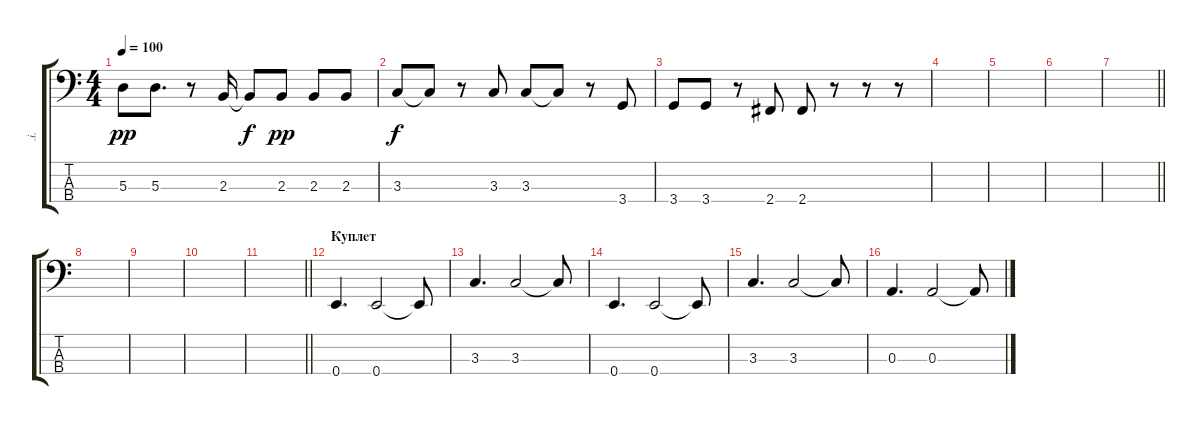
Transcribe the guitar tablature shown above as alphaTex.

\track (".i." ".i.") {instrument electricbassfinger}
\staff {score tabs}
\tuning (G2 D2 A1 E1) {hide}
\ts (4 4)
\tempo 100
\clef f4
\ks c
5.3.8{dy pp} 5.3.8{d} r.8 2.3.16 2.3{t}.8{dy f} 2.3.8{dy pp} 2.3.8 2.3.8 |
3.3.8{dy f} 3.3{t}.8 r.8 3.3.8 3.3.8 3.3{t}.8 r.8 3.4.8 |
3.4.8 3.4.8 r.8 2.4.8 2.4.8 r.8 r.8 r.8 |
|
|
|
\barLineRight lightlight
|
|
|
|
\barLineRight lightlight
|
\section ("" "Куплет")
0.4.4{d} 0.4.2 0.4{t}.8 |
3.3.4{d} 3.3.2 3.3{t}.8 |
0.4.4{d} 0.4.2 0.4{t}.8 |
3.3.4{d} 3.3.2 3.3{t}.8 |
0.3.4{d} 0.3.2 0.3{t}.8
